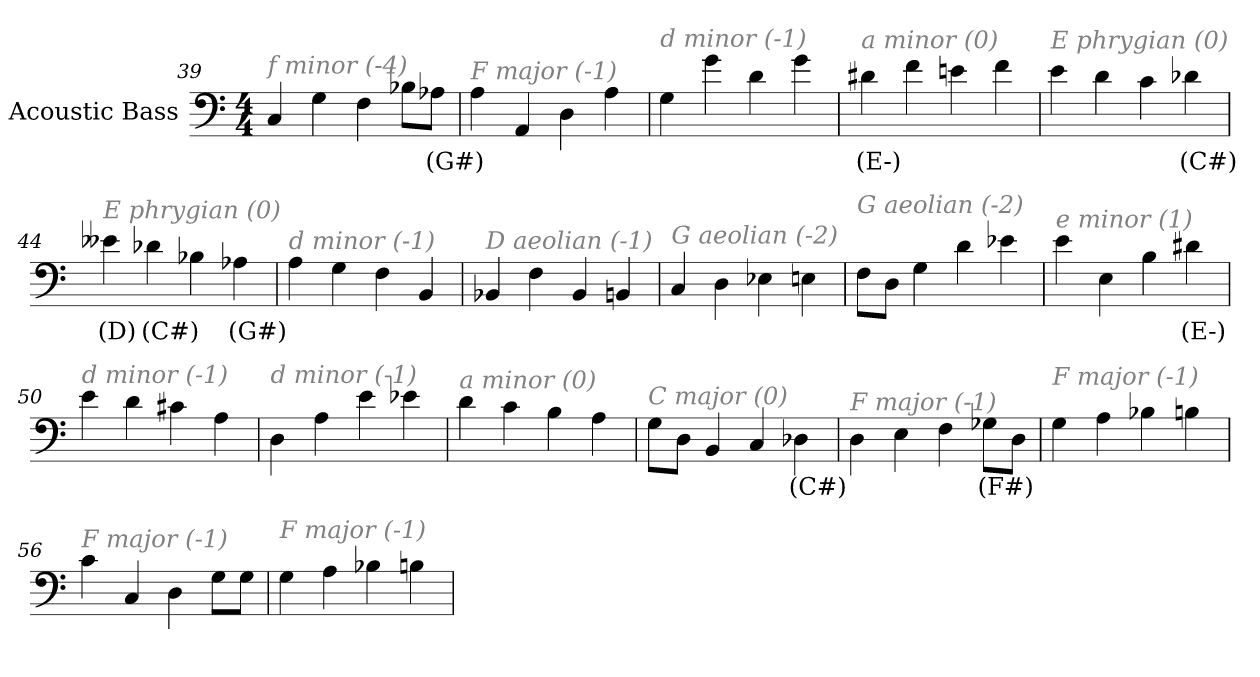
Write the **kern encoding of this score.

**kern	**text
*part1	*part1
*staff1	*staff1
*I"Acoustic Bass	*
*clefF4	*
*ITrd7c12	*
*k[]	*
*C:	*
*M4/4	*
=39	=39
!LO:TX:i:color=#808080:t=f minor (-4)	!
4CC	.
4GG	.
4FF	.
8BB-XL	.
8AA-XiJ	(G#)
=40	=40
!LO:TX:i:color=#808080:t=F major (-1)	!
4AA	.
4AAA	.
4DD	.
4AA	.
=41	=41
!LO:TX:i:color=#808080:t=d minor (-1)	!
4GG	.
4G	.
4D	.
4G	.
=42	=42
!LO:TX:i:color=#808080:t=a minor (0)	!
4D#Xi	(E-)
4F	.
4En	.
4F	.
=43	=43
!LO:TX:i:color=#808080:t=E phrygian (0)	!
4E	.
4D	.
4C	.
4D-Xi	(C#)
=44	=44
!LO:TX:i:color=#808080:t=E phrygian (0)	!
4E--Xj	(D)
4D-Xi	(C#)
4BB-X	.
4AA-Xi	(G#)
=45	=45
!LO:TX:i:color=#808080:t=d minor (-1)	!
4AA	.
4GG	.
4FF	.
4BBB	.
=46	=46
!LO:TX:i:color=#808080:t=D aeolian (-1)	!
4BBB-X	.
4FF	.
4BBB-	.
4BBBn	.
=47	=47
!LO:TX:i:color=#808080:t=G aeolian (-2)	!
4CC	.
4DD	.
4EE-X	.
4EEn	.
=48	=48
!LO:TX:i:color=#808080:t=G aeolian (-2)	!
8FFL	.
8DDJ	.
4GG	.
4D	.
4E-X	.
=49	=49
!LO:TX:i:color=#808080:t=e minor (1)	!
4E	.
4EE	.
4BB	.
4D#Xi	(E-)
=50	=50
!LO:TX:i:color=#808080:t=d minor (-1)	!
4E	.
4D	.
4C#X	.
4AA	.
=51	=51
!LO:TX:i:color=#808080:t=d minor (-1)	!
4DD	.
4AA	.
4E	.
4E-X	.
=52	=52
!LO:TX:i:color=#808080:t=a minor (0)	!
4D	.
4C	.
4BB	.
4AA	.
=53	=53
!LO:TX:i:color=#808080:t=C major (0)	!
8GGL	.
8DDJ	.
4BBB	.
4CC	.
4DD-Xi	(C#)
=54	=54
!LO:TX:i:color=#808080:t=F major (-1)	!
4DD	.
4EE	.
4FF	.
8GG-XiL	(F#)
8DDJ	.
=55	=55
!LO:TX:i:color=#808080:t=F major (-1)	!
4GG	.
4AA	.
4BB-X	.
4BBn	.
=56	=56
!LO:TX:i:color=#808080:t=F major (-1)	!
4C	.
4CC	.
4DD	.
8GGL	.
8GGJ	.
=57	=57
!LO:TX:i:color=#808080:t=F major (-1)	!
4GG	.
4AA	.
4BB-X	.
4BBn	.
=	=
*-	*-
